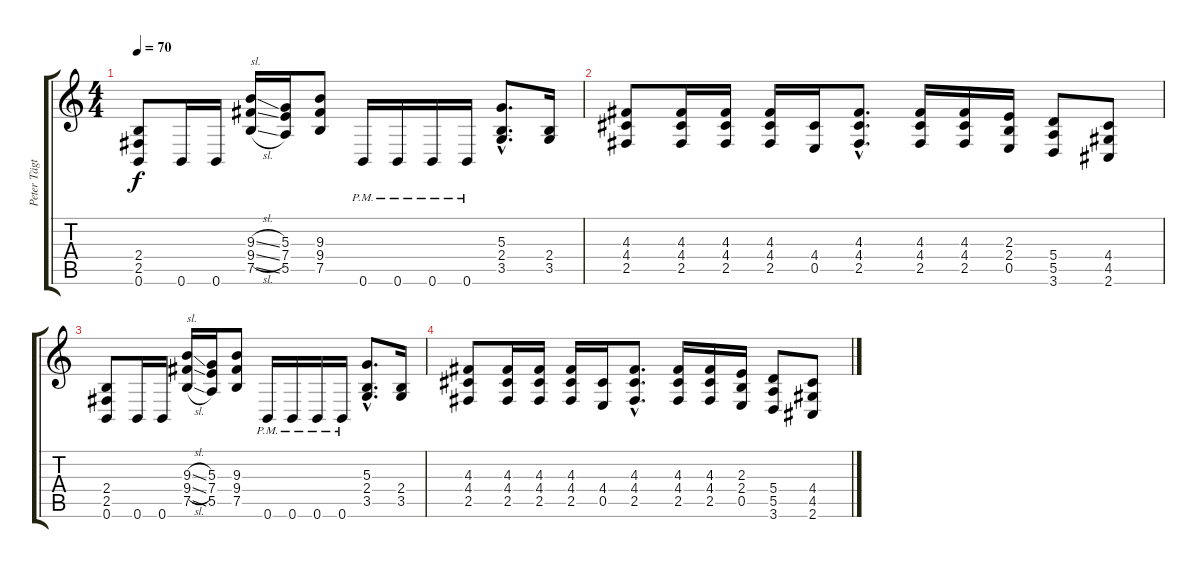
\track ("Peter Tägtgren (Lead Guitar)" "Peter Tägt") {instrument distortionguitar}
\staff {score tabs}
\tuning (B3 Gb3 D3 A2 E2 B1) {hide}
\ts (4 4)
\tempo 70
\clef g2
\ks c
(2.4 2.5 0.6).8{dy f} 0.6.16 0.6.16 (9.3{sl} 9.4{sl} 7.5{sl}).16{txt "sl."} (5.3 7.4 5.5).16 (9.3 9.4 7.5).8 0.6{pm}.16 0.6{pm}.16 0.6{pm}.16 0.6{pm}.16 (5.3{hac} 2.4{hac} 3.5{hac}).8{d} (2.4 3.5).16 |
(4.3 4.4 2.5).8 (4.3 4.4 2.5).16 (4.3 4.4 2.5).16 (4.3 4.4 2.5).16 (4.4 0.5).16 (4.3{hac} 4.4{hac} 2.5{hac}).8{d} (4.3 4.4 2.5).16 (4.3 4.4 2.5).16 (2.3 2.4 0.5).16 (5.4 5.5 3.6).8 (4.4 4.5 2.6).8 |
(2.4 2.5 0.6).8 0.6.16 0.6.16 (9.3{sl} 9.4{sl} 7.5{sl}).16{txt "sl."} (5.3 7.4 5.5).16 (9.3 9.4 7.5).8 0.6{pm}.16 0.6{pm}.16 0.6{pm}.16 0.6{pm}.16 (5.3{hac} 2.4{hac} 3.5{hac}).8{d} (2.4 3.5).16 |
(4.3 4.4 2.5).8 (4.3 4.4 2.5).16 (4.3 4.4 2.5).16 (4.3 4.4 2.5).16 (4.4 0.5).16 (4.3{hac} 4.4{hac} 2.5{hac}).8{d} (4.3 4.4 2.5).16 (4.3 4.4 2.5).16 (2.3 2.4 0.5).16 (5.4 5.5 3.6).8 (4.4 4.5 2.6).8
